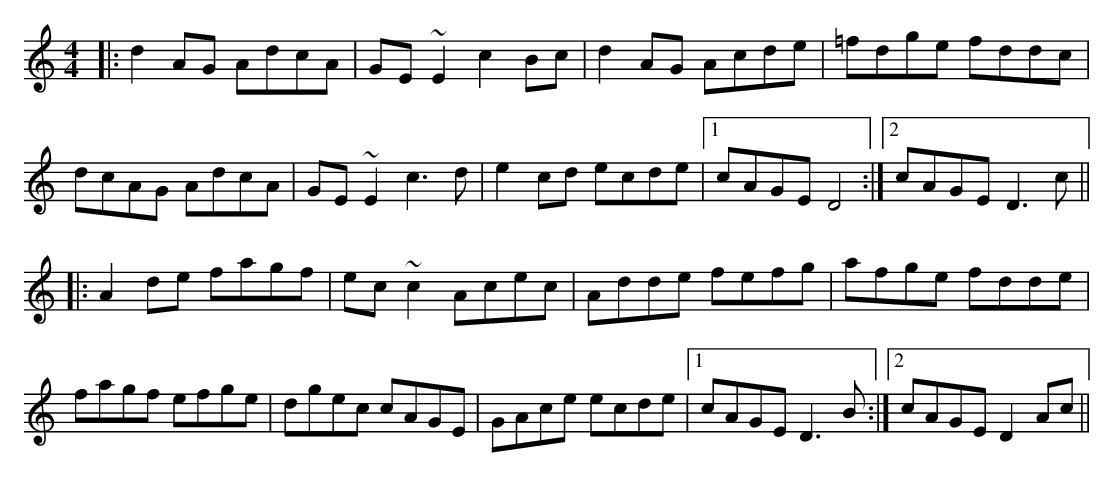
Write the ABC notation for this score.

X:1
M:4/4
K:Ddor
|:d2AG AdcA|GE~E2 c2Bc|d2AG Acde|=fdge fddc|
dcAG AdcA|GE~E2 c3d|e2cd ecde|1 cAGE D4:|2 cAGE D3c||
|:A2de fagf|ec~c2 Acec|Adde fefg|afge fdde|
fagf efge|dgec cAGE|GAce ecde|1 cAGE D3B:|2 cAGE D2Ac||
